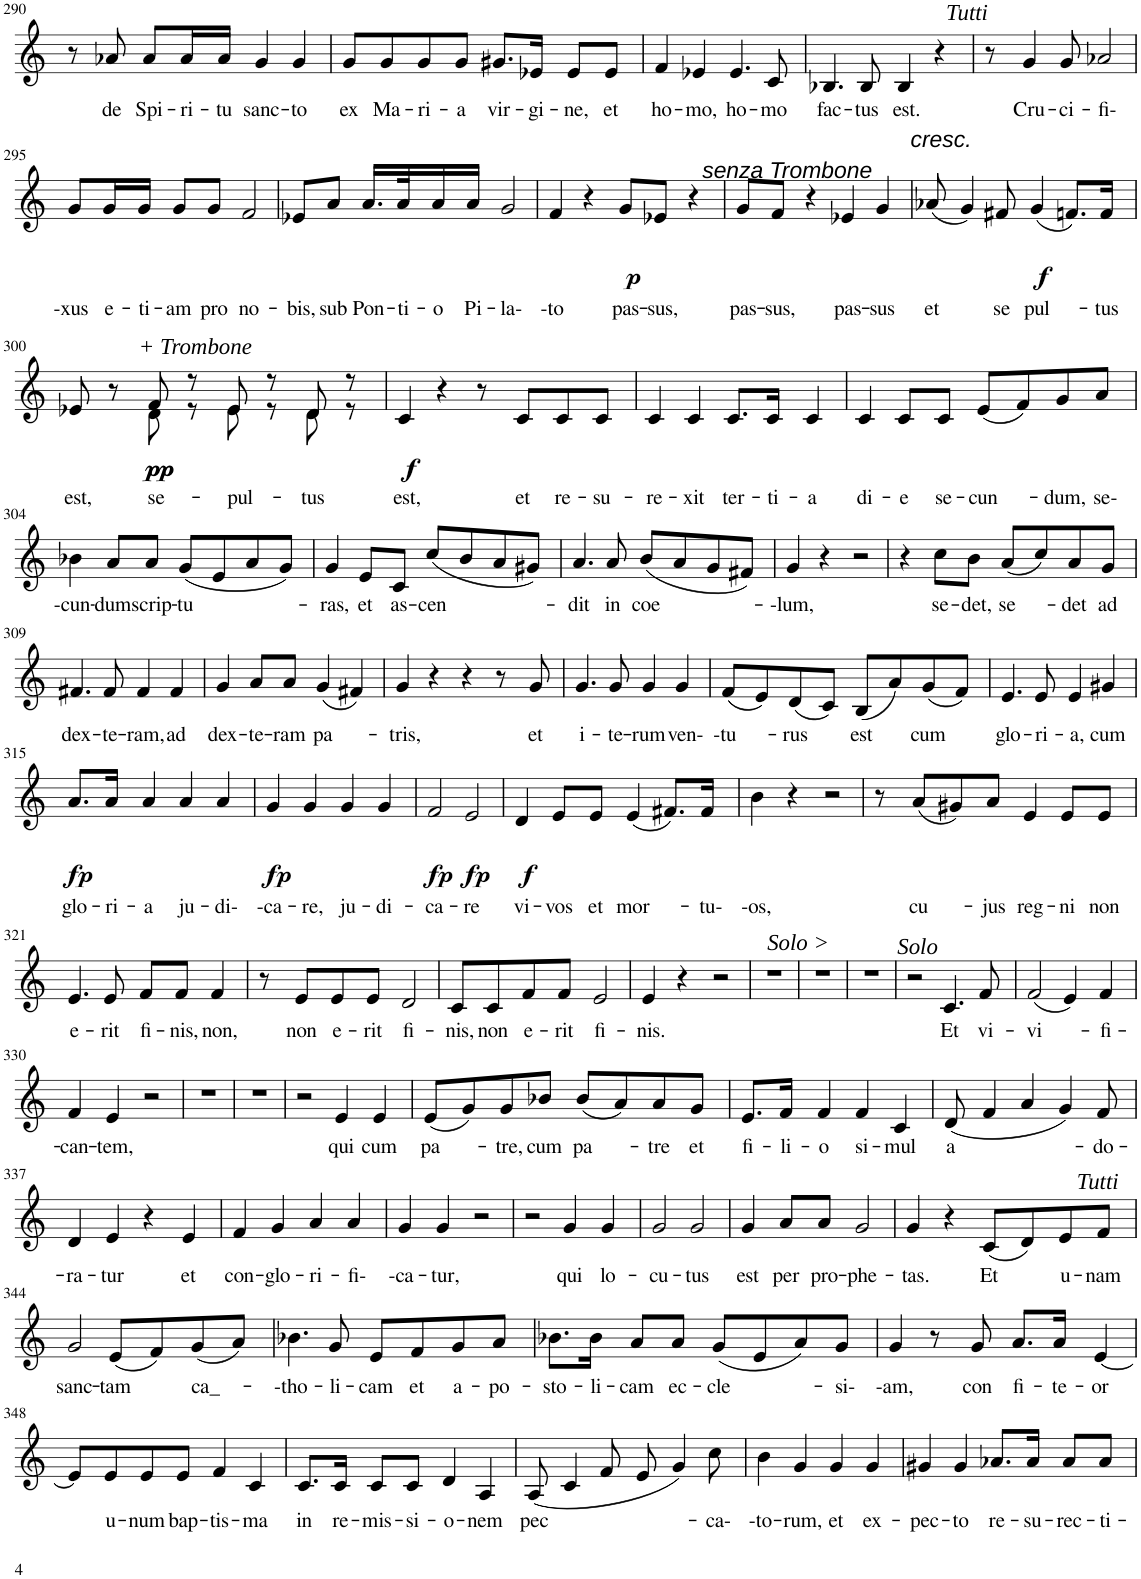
**kern	**text	**dynam
*part1	*part1	*part1
*staff1	*staff1	*staff1
*I"Alt	*	*
!!LO:PB:g=z
*clefG2	*	*
*k[]	*	*
*M4/4	*	*
=290	=290	=290
8r	.	.
!	!LO:LY:b	!
8a-X/	de	.
!	!LO:LY:b	!
8a-/L	Spi-	.
!	!LO:LY:b	!
16a-/L	ri-	.
!	!LO:LY:b	!
16a-/JJ	tu	.
!	!LO:LY:b	!
4g/	sanc-	.
!	!LO:LY:b	!
4g/	to	.
=291	=291	=291
!	!LO:LY:b	!
8g/L	ex	.
!	!LO:LY:b	!
8g/	Ma-	.
!	!LO:LY:b	!
8g/	ri-	.
!	!LO:LY:b	!
8g/J	a	.
!	!LO:LY:b	!
8.g#X/L	vir-	.
!	!LO:LY:b	!
16e-X/Jk	gi-	.
!	!LO:LY:b	!
8e-/L	ne,	.
!	!LO:LY:b	!
8e-/J	et	.
=292	=292	=292
!	!LO:LY:b	!
4f/	ho-	.
!	!LO:LY:b	!
4e-X/	mo,	.
!	!LO:LY:b	!
4.e-/	ho-	.
!	!LO:LY:b	!
8c/	mo	.
=293	=293	=293
!	!LO:LY:b	!
4.B-X/	fac-	.
!	!LO:LY:b	!
8B-/	tus	.
!	!LO:LY:b	!
4B-/	est.	.
4r	.	.
=294	=294	=294
8r	.	.
!LO:TX:a:i:t=Tutti	!	!
!	!LO:LY:b	!
4g/	Cru-	.
!	!LO:LY:b	!
8g/	ci-	.
!	!LO:LY:b	!
2a-X/	fi-	.
!!LO:LB:g=z
=295	=295	=295
!	!LO:LY:b	!
8g/L	-xus	.
!	!LO:LY:b	!
16g/L	e-	.
!	!LO:LY:b	!
16g/JJ	ti-	.
!	!LO:LY:b	!
8g/L	am	.
!	!LO:LY:b	!
8g/J	pro	.
!	!LO:LY:b	!
2f/	no-	.
=296	=296	=296
!	!LO:LY:b	!
8e-X/L	bis,	.
!	!LO:LY:b	!
8a/J	sub	.
!	!LO:LY:b	!
16.a/LL	Pon-	.
!	!LO:LY:b	!
32a/K	ti-	.
!	!LO:LY:b	!
16a/	o	.
!	!LO:LY:b	!
16a/JJ	Pi-	.
!	!LO:LY:b	!
2g/	la-	.
=297	=297	=297
!	!LO:LY:b	!
4f/	-to	.
4r	.	.
!	!LO:LY:b	!LO:DY:b
8g/L	pas-	p
!	!LO:LY:b	!
8e-X/J	sus,	.
4r	.	.
=298	=298	=298
!	!LO:LY:b	!
8g/L	pas-	.
!	!LO:LY:b	!
8f/J	sus,	.
4r	.	.
!LO:TX:a:i:t=senza Trombone	!	!
!	!LO:LY:b	!
4e-X/	pas-	.
!	!LO:LY:b	!
4g/	sus	.
=299	=299	=299
!LO:TX:a:i:t=cresc.	!	!
!	!LO:LY:b	!
(8a-X/	et	.
4g/)	.	.
!	!LO:LY:b	!
8f#X/	se	.
!	!LO:LY:b	!LO:DY:b
(4g/	pul	f
8.fn/L)	.	.
!	!LO:LY:b	!
16f/Jk	tus	.
!!LO:LB:g=z
=300	=300	=300
!	!LO:LY:b	!
*^	*	*
8e-X/	4ryy	est,	.
8r	.	.	.
!LO:TX:a:i:t=+ Trombone	!	!	!
!	!	!LO:LY:b	!LO:DY:b
!	!	!	!LO:DY:n=1:b
8f/	8d\	se-	pp pp
8r	8r	.	.
!	!	!LO:LY:b	!
8e-/	8e-\	pul-	.
8r	8r	.	.
!	!	!LO:LY:b	!
8d/	8d\	tus	.
8r	8r	.	.
=301	=301	=301	=301
!	!	!LO:LY:b	!LO:DY:b
*v	*v	*	*
4c/	est,	f
4r	.	.
8r	.	.
!	!LO:LY:b	!
8c/L	et	.
!	!LO:LY:b	!
8c/	re-	.
!	!LO:LY:b	!
8c/J	su-	.
=302	=302	=302
!	!LO:LY:b	!
4c/	re-	.
!	!LO:LY:b	!
4c/	xit	.
!	!LO:LY:b	!
8.c/L	ter-	.
!	!LO:LY:b	!
16c/Jk	ti-	.
!	!LO:LY:b	!
4c/	a	.
=303	=303	=303
!	!LO:LY:b	!
4c/	di-	.
!	!LO:LY:b	!
8c/L	e	.
!	!LO:LY:b	!
8c/J	se-	.
!	!LO:LY:b	!
(8e/L	cun	.
8f/)	.	.
!	!LO:LY:b	!
8g/	dum,	.
!	!LO:LY:b	!
8a/J	se-	.
!!LO:LB:g=z
=304	=304	=304
!	!LO:LY:b	!
4b-X\	-cun-	.
!	!LO:LY:b	!
8a/L	dum	.
!	!LO:LY:b	!
8a/J	scrip-	.
!	!LO:LY:b	!
(8g/L	tu	.
8e/	.	.
8a/	.	.
8g/J)	.	.
=305	=305	=305
!	!LO:LY:b	!
4g/	ras,	.
!	!LO:LY:b	!
8e/L	et	.
!	!LO:LY:b	!
8c/J	as-	.
!	!LO:LY:b	!
(8cc/L	cen	.
8b/	.	.
8a/	.	.
8g#X/J)	.	.
=306	=306	=306
!	!LO:LY:b	!
4.a/	dit	.
!	!LO:LY:b	!
8a/	in	.
!	!LO:LY:b	!
(8b/L	coe	.
8a/	.	.
8g/	.	.
8f#X/J)	.	.
=307	=307	=307
!	!LO:LY:b	!
4g/	-lum,	.
4r	.	.
2r	.	.
=308	=308	=308
4r	.	.
!	!LO:LY:b	!
8cc\L	se-	.
!	!LO:LY:b	!
8b\J	det,	.
!	!LO:LY:b	!
(8a/L	se	.
8cc/)	.	.
!	!LO:LY:b	!
8a/	det	.
!	!LO:LY:b	!
8g/J	ad	.
!!LO:LB:g=z
=309	=309	=309
!	!LO:LY:b	!
4.f#X/	dex-	.
!	!LO:LY:b	!
8f#/	te-	.
!	!LO:LY:b	!
4f#/	ram,	.
!	!LO:LY:b	!
4f#/	ad	.
=310	=310	=310
!	!LO:LY:b	!
4g/	dex-	.
!	!LO:LY:b	!
8a/L	te-	.
!	!LO:LY:b	!
8a/J	ram	.
!	!LO:LY:b	!
(4g/	pa	.
4f#X/)	.	.
=311	=311	=311
!	!LO:LY:b	!
4g/	tris,	.
4r	.	.
4r	.	.
8r	.	.
!	!LO:LY:b	!
8g/	et	.
=312	=312	=312
!	!LO:LY:b	!
4.g/	i-	.
!	!LO:LY:b	!
8g/	te-	.
!	!LO:LY:b	!
4g/	rum	.
!	!LO:LY:b	!
4g/	ven-	.
=313	=313	=313
!	!LO:LY:b	!
(8f/L	-tu	.
8e/)	.	.
!	!LO:LY:b	!
(8d/	rus	.
8c/J)	.	.
!	!LO:LY:b	!
(8B/L	est	.
8a/)	.	.
!	!LO:LY:b	!
(8g/	cum	.
8f/J)	.	.
=314	=314	=314
!	!LO:LY:b	!
4.e/	glo-	.
!	!LO:LY:b	!
8e/	ri-	.
!	!LO:LY:b	!
4e/	a,	.
!	!LO:LY:b	!
4g#X/	cum	.
!!LO:LB:g=z
=315	=315	=315
!	!LO:LY:b	!LO:DY:b
8.a/L	glo-	fp
!	!LO:LY:b	!
16a/Jk	ri-	.
!	!LO:LY:b	!
4a/	a	.
!	!LO:LY:b	!
4a/	ju-	.
!	!LO:LY:b	!
4a/	di-	.
=316	=316	=316
!	!LO:LY:b	!LO:DY:b
4g/	-ca-	fp
!	!LO:LY:b	!
4g/	re,	.
!	!LO:LY:b	!
4g/	ju-	.
!	!LO:LY:b	!
4g/	di-	.
=317	=317	=317
!	!LO:LY:b	!LO:DY:b
2f/	ca-	fp
!	!LO:LY:b	!LO:DY:b
2e/	re	fp
=318	=318	=318
!	!LO:LY:b	!LO:DY:b
4d/	vi-	f
!	!LO:LY:b	!
8e/L	vos	.
!	!LO:LY:b	!
8e/J	et	.
!	!LO:LY:b	!
(4e/	mor	.
8.f#X/L)	.	.
!	!LO:LY:b	!
16f#/Jk	tu-	.
=319	=319	=319
!	!LO:LY:b	!
4b\	-os,	.
4r	.	.
2r	.	.
=320	=320	=320
8r	.	.
!	!LO:LY:b	!
(8a/L	cu	.
8g#X/)	.	.
!	!LO:LY:b	!
8a/J	jus	.
!	!LO:LY:b	!
4e/	reg-	.
!	!LO:LY:b	!
8e/L	ni	.
!	!LO:LY:b	!
8e/J	non	.
!!LO:LB:g=z
=321	=321	=321
!	!LO:LY:b	!
4.e/	e-	.
!	!LO:LY:b	!
8e/	rit	.
!	!LO:LY:b	!
8f/L	fi-	.
!	!LO:LY:b	!
8f/J	nis,	.
!	!LO:LY:b	!
4f/	non,	.
=322	=322	=322
8r	.	.
!	!LO:LY:b	!
8e/L	non	.
!	!LO:LY:b	!
8e/	e-	.
!	!LO:LY:b	!
8e/J	rit	.
!	!LO:LY:b	!
2d/	fi-	.
=323	=323	=323
!	!LO:LY:b	!
8c/L	nis,	.
!	!LO:LY:b	!
8c/	non	.
!	!LO:LY:b	!
8f/	e-	.
!	!LO:LY:b	!
8f/J	rit	.
!	!LO:LY:b	!
2e/	fi-	.
=324	=324	=324
!	!LO:LY:b	!
4e/	nis.	.
4r	.	.
!LO:TX:a:i:t=Solo >	!	!
2r	.	.
=325	=325	=325
1r	.	.
=326	=326	=326
1r	.	.
=327	=327	=327
1r	.	.
=328	=328	=328
2r	.	.
!LO:TX:a:i:t=Solo	!	!
!	!LO:LY:b	!
4.c/	Et	.
!	!LO:LY:b	!
8f/	vi-	.
=329	=329	=329
!	!LO:LY:b	!
(2f/	vi	.
4e/)	.	.
!	!LO:LY:b	!
4f/	fi-	.
!!LO:LB:g=z
=330	=330	=330
!	!LO:LY:b	!
4f/	can-	.
!	!LO:LY:b	!
4e/	tem,	.
2r	.	.
=331	=331	=331
1r	.	.
=332	=332	=332
1r	.	.
=333	=333	=333
2r	.	.
!	!LO:LY:b	!
4e/	qui	.
!	!LO:LY:b	!
4e/	cum	.
=334	=334	=334
!	!LO:LY:b	!
(8e/L	pa	.
8g/)	.	.
!	!LO:LY:b	!
8g/	tre,	.
!	!LO:LY:b	!
8b-X/J	cum	.
!	!LO:LY:b	!
(8b-/L	pa	.
8a/)	.	.
!	!LO:LY:b	!
8a/	tre	.
!	!LO:LY:b	!
8g/J	et	.
=335	=335	=335
!	!LO:LY:b	!
8.e/L	fi-	.
!	!LO:LY:b	!
16f/Jk	li-	.
!	!LO:LY:b	!
4f/	o	.
!	!LO:LY:b	!
4f/	si-	.
!	!LO:LY:b	!
4c/	mul	.
=336	=336	=336
!	!LO:LY:b	!
(8d/	a	.
4f/	.	.
4a/	.	.
4g/)	.	.
!	!LO:LY:b	!
8f/	do-	.
!!LO:LB:g=z
=337	=337	=337
!	!LO:LY:b	!
4d/	ra-	.
!	!LO:LY:b	!
4e/	tur	.
4r	.	.
!	!LO:LY:b	!
4e/	et	.
=338	=338	=338
!	!LO:LY:b	!
4f/	con-	.
!	!LO:LY:b	!
4g/	glo-	.
!	!LO:LY:b	!
4a/	ri-	.
!	!LO:LY:b	!
4a/	fi-	.
=339	=339	=339
!	!LO:LY:b	!
4g/	-ca-	.
!	!LO:LY:b	!
4g/	tur,	.
2r	.	.
=340	=340	=340
2r	.	.
!	!LO:LY:b	!
4g/	qui	.
!	!LO:LY:b	!
4g/	lo-	.
=341	=341	=341
!	!LO:LY:b	!
2g/	cu-	.
!	!LO:LY:b	!
2g/	tus	.
=342	=342	=342
!	!LO:LY:b	!
4g/	est	.
!	!LO:LY:b	!
8a/L	per	.
!	!LO:LY:b	!
8a/J	pro-	.
!	!LO:LY:b	!
2g/	phe-	.
=343	=343	=343
!LO:TX:a:i:t=Tutti	!	!
!	!LO:LY:b	!
4g/	tas.	.
4r	.	.
!	!LO:LY:b	!
(8c/L	Et	.
8d/)	.	.
!	!LO:LY:b	!
8e/	u-	.
!	!LO:LY:b	!
8f/J	nam	.
!!LO:LB:g=z
=344	=344	=344
!	!LO:LY:b	!
2g/	sanc-	.
!	!LO:LY:b	!
(8e/L	tam	.
8f/)	.	.
!	!LO:LY:b	!
(8g/	ca_-	.
8a/J)	.	.
=345	=345	=345
!	!LO:LY:b	!
4.b-X\	-tho-	.
!	!LO:LY:b	!
8g/	li-	.
!	!LO:LY:b	!
8e/L	cam	.
!	!LO:LY:b	!
8f/	et	.
!	!LO:LY:b	!
8g/	a-	.
!	!LO:LY:b	!
8a/J	po-	.
=346	=346	=346
!	!LO:LY:b	!
8.b-X\L	sto-	.
!	!LO:LY:b	!
16b-\Jk	li-	.
!	!LO:LY:b	!
8a/L	cam	.
!	!LO:LY:b	!
8a/J	ec-	.
!	!LO:LY:b	!
(8g/L	cle	.
8e/	.	.
8a/)	.	.
!	!LO:LY:b	!
8g/J	si-	.
=347	=347	=347
!	!LO:LY:b	!
4g/	-am,	.
8r	.	.
!	!LO:LY:b	!
8g/	con	.
!	!LO:LY:b	!
8.a/L	fi-	.
!	!LO:LY:b	!
16a/Jk	te-	.
!	!LO:LY:b	!
[4e/	or	.
!!LO:LB:g=z
=348	=348	=348
8e/L]	.	.
!	!LO:LY:b	!
8e/	u-	.
!	!LO:LY:b	!
8e/	num	.
!	!LO:LY:b	!
8e/J	bap-	.
!	!LO:LY:b	!
4f/	tis-	.
!	!LO:LY:b	!
4c/	ma	.
=349	=349	=349
!	!LO:LY:b	!
8.c/L	in	.
!	!LO:LY:b	!
16c/Jk	re-	.
!	!LO:LY:b	!
8c/L	mis-	.
!	!LO:LY:b	!
8c/J	si-	.
!	!LO:LY:b	!
4d/	o-	.
!	!LO:LY:b	!
4A/	nem	.
=350	=350	=350
!	!LO:LY:b	!
(8A/	pec	.
4c/	.	.
8f/	.	.
8e/	.	.
4g/)	.	.
!	!LO:LY:b	!
8cc\	ca-	.
=351	=351	=351
!	!LO:LY:b	!
4b\	-to-	.
!	!LO:LY:b	!
4g/	rum,	.
!	!LO:LY:b	!
4g/	et	.
!	!LO:LY:b	!
4g/	ex-	.
=352	=352	=352
!	!LO:LY:b	!
4g#X/	pec-	.
!	!LO:LY:b	!
4g#/	to	.
!	!LO:LY:b	!
8.a-X/L	re-	.
!	!LO:LY:b	!
16a-/Jk	su-	.
!	!LO:LY:b	!
8a-/L	rec-	.
!	!LO:LY:b	!
8a-/J	ti-	.
=	=	=
*-	*-	*-
